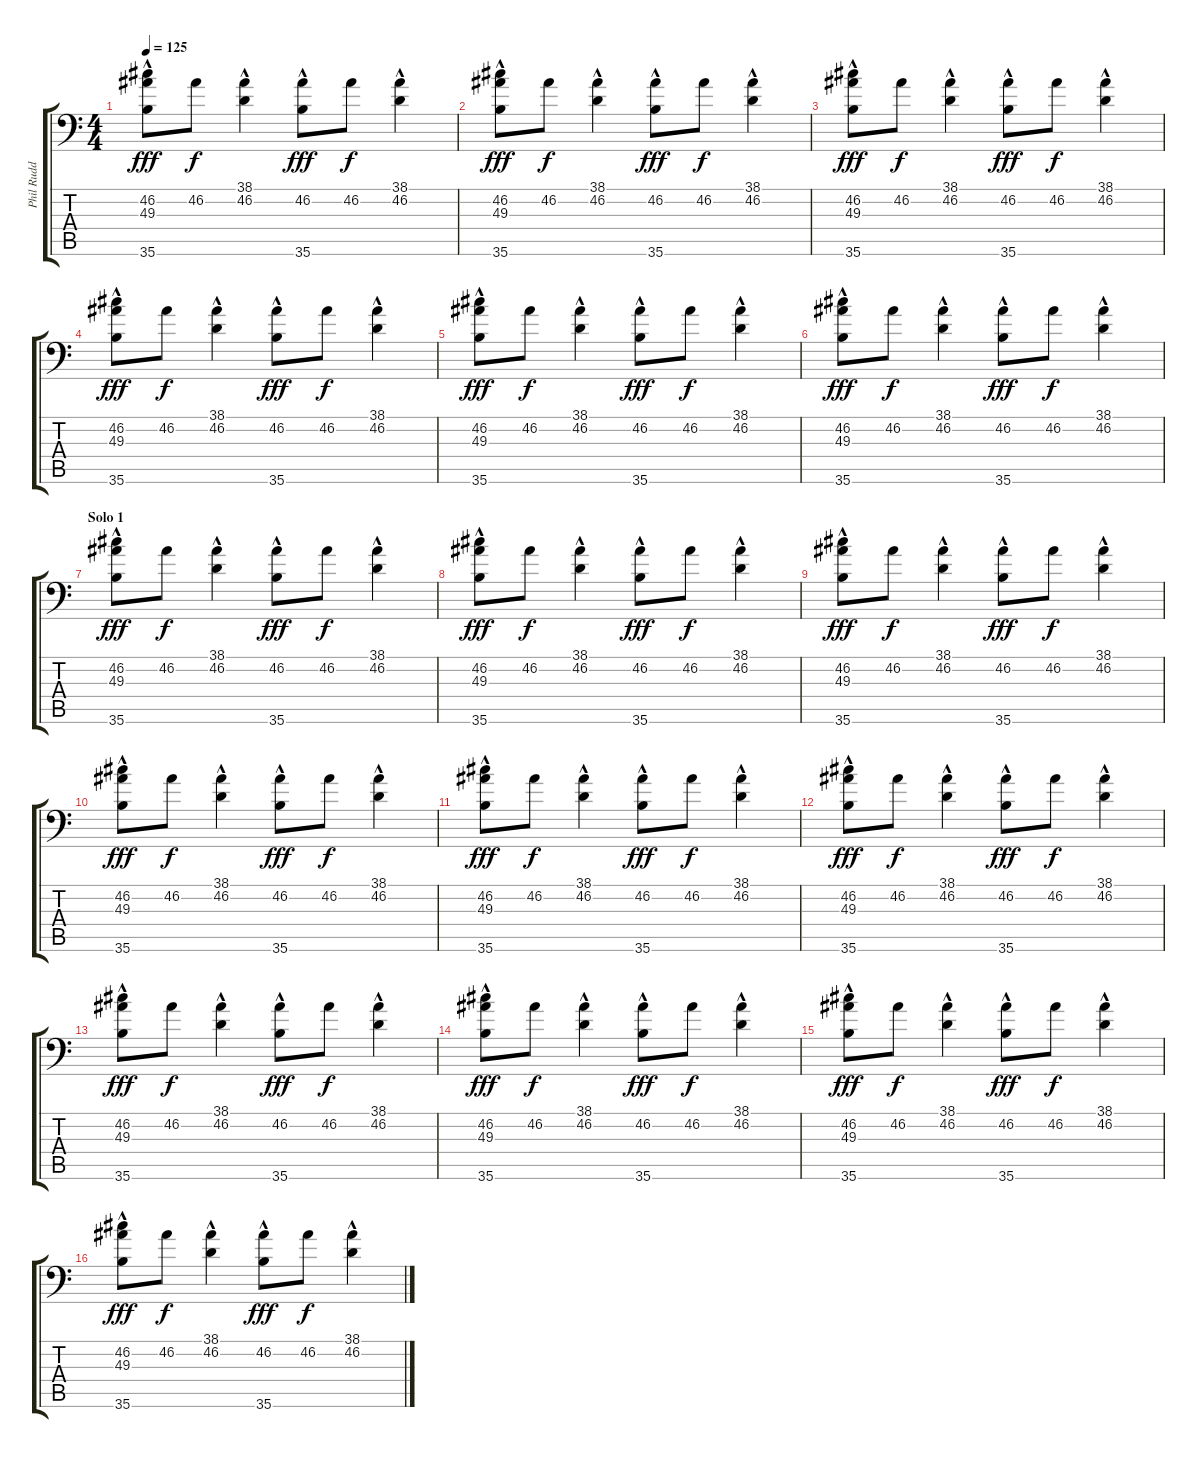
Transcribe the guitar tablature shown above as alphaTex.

\track ("Phil Rudd" "Phil Rudd") {instrument acousticgrandpiano}
\staff {score tabs}
\tuning (C-1 C-1 C-1 C-1 C-1 C-1) {hide}
\ts (4 4)
\tempo 125
\clef f4
\ks c
(46.2 49.3 35.6{hac}).8{dy fff} 46.2.8{dy f} (38.1{hac} 46.2).4 (46.2 35.6{hac}).8{dy fff} 46.2.8{dy f} (38.1{hac} 46.2).4 |
(46.2 49.3 35.6{hac}).8{dy fff} 46.2.8{dy f} (38.1{hac} 46.2).4 (46.2 35.6{hac}).8{dy fff} 46.2.8{dy f} (38.1{hac} 46.2).4 |
(46.2 49.3 35.6{hac}).8{dy fff} 46.2.8{dy f} (38.1{hac} 46.2).4 (46.2 35.6{hac}).8{dy fff} 46.2.8{dy f} (38.1{hac} 46.2).4 |
(46.2 49.3 35.6{hac}).8{dy fff} 46.2.8{dy f} (38.1{hac} 46.2).4 (46.2 35.6{hac}).8{dy fff} 46.2.8{dy f} (38.1{hac} 46.2).4 |
(46.2 49.3 35.6{hac}).8{dy fff} 46.2.8{dy f} (38.1{hac} 46.2).4 (46.2 35.6{hac}).8{dy fff} 46.2.8{dy f} (38.1{hac} 46.2).4 |
(46.2 49.3 35.6{hac}).8{dy fff} 46.2.8{dy f} (38.1{hac} 46.2).4 (46.2 35.6{hac}).8{dy fff} 46.2.8{dy f} (38.1{hac} 46.2).4 |
\section ("" "Solo 1")
(46.2 49.3 35.6{hac}).8{dy fff} 46.2.8{dy f} (38.1{hac} 46.2).4 (46.2 35.6{hac}).8{dy fff} 46.2.8{dy f} (38.1{hac} 46.2).4 |
(46.2 49.3 35.6{hac}).8{dy fff} 46.2.8{dy f} (38.1{hac} 46.2).4 (46.2 35.6{hac}).8{dy fff} 46.2.8{dy f} (38.1{hac} 46.2).4 |
(46.2 49.3 35.6{hac}).8{dy fff} 46.2.8{dy f} (38.1{hac} 46.2).4 (46.2 35.6{hac}).8{dy fff} 46.2.8{dy f} (38.1{hac} 46.2).4 |
(46.2 49.3 35.6{hac}).8{dy fff} 46.2.8{dy f} (38.1{hac} 46.2).4 (46.2 35.6{hac}).8{dy fff} 46.2.8{dy f} (38.1{hac} 46.2).4 |
(46.2 49.3 35.6{hac}).8{dy fff} 46.2.8{dy f} (38.1{hac} 46.2).4 (46.2 35.6{hac}).8{dy fff} 46.2.8{dy f} (38.1{hac} 46.2).4 |
(46.2 49.3 35.6{hac}).8{dy fff} 46.2.8{dy f} (38.1{hac} 46.2).4 (46.2 35.6{hac}).8{dy fff} 46.2.8{dy f} (38.1{hac} 46.2).4 |
(46.2 49.3 35.6{hac}).8{dy fff} 46.2.8{dy f} (38.1{hac} 46.2).4 (46.2 35.6{hac}).8{dy fff} 46.2.8{dy f} (38.1{hac} 46.2).4 |
(46.2 49.3 35.6{hac}).8{dy fff} 46.2.8{dy f} (38.1{hac} 46.2).4 (46.2 35.6{hac}).8{dy fff} 46.2.8{dy f} (38.1{hac} 46.2).4 |
(46.2 49.3 35.6{hac}).8{dy fff} 46.2.8{dy f} (38.1{hac} 46.2).4 (46.2 35.6{hac}).8{dy fff} 46.2.8{dy f} (38.1{hac} 46.2).4 |
(46.2 49.3 35.6{hac}).8{dy fff} 46.2.8{dy f} (38.1{hac} 46.2).4 (46.2 35.6{hac}).8{dy fff} 46.2.8{dy f} (38.1{hac} 46.2).4
